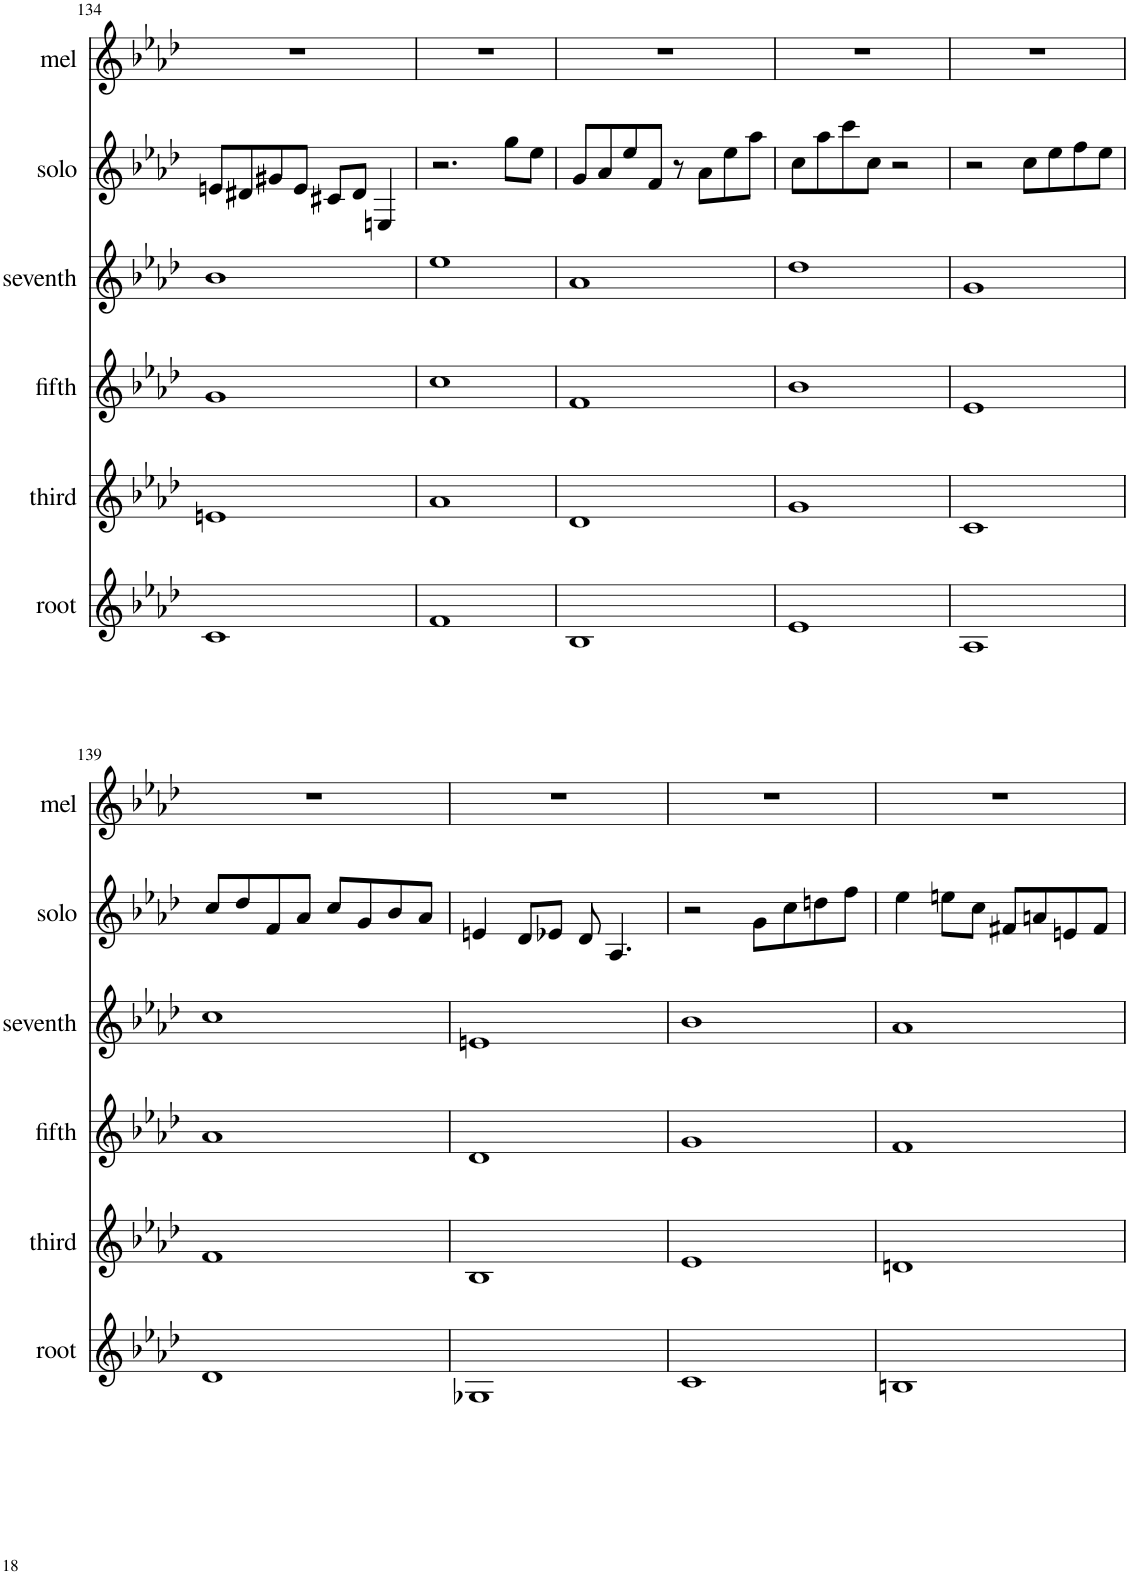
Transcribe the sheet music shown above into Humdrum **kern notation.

**kern	**kern	**kern	**kern	**kern	**kern
*part6	*part5	*part4	*part3	*part2	*part1
*staff6	*staff5	*staff4	*staff3	*staff2	*staff1
*I"root	*I"third	*I"fifth	*I"seventh	*I"solo	*I"mel
*I'root	*I'third	*I'fifth	*I'seventh	*I'solo	*I'mel
!!LO:PB:g=z
*clefG2	*clefG2	*clefG2	*clefG2	*clefG2	*clefG2
*k[b-e-a-d-]	*k[b-e-a-d-]	*k[b-e-a-d-]	*k[b-e-a-d-]	*k[b-e-a-d-]	*k[b-e-a-d-]
*M4/4	*M4/4	*M4/4	*M4/4	*M4/4	*M4/4
=134	=134	=134	=134	=134	=134
1c	1en	1g	1b-	8en/L	1r
.	.	.	.	8d#X/	.
.	.	.	.	8g#X/	.
.	.	.	.	8e/J	.
.	.	.	.	8c#X/L	.
.	.	.	.	8d#/J	.
.	.	.	.	4En/	.
=135	=135	=135	=135	=135	=135
1f	1a-	1cc	1ee-	2.r	1r
.	.	.	.	8gg\L	.
.	.	.	.	8ee-\J	.
=136	=136	=136	=136	=136	=136
1B-	1d-	1f	1a-	8g/L	1r
.	.	.	.	8a-/	.
.	.	.	.	8ee-/	.
.	.	.	.	8f/J	.
.	.	.	.	8r	.
.	.	.	.	8a-\L	.
.	.	.	.	8ee-\	.
.	.	.	.	8aa-\J	.
=137	=137	=137	=137	=137	=137
1e-	1g	1b-	1dd-	8cc\L	1r
.	.	.	.	8aa-\	.
.	.	.	.	8ccc\	.
.	.	.	.	8cc\J	.
.	.	.	.	2r	.
=138	=138	=138	=138	=138	=138
1A-	1c	1e-	1g	2r	1r
.	.	.	.	8cc\L	.
.	.	.	.	8ee-\	.
.	.	.	.	8ff\	.
.	.	.	.	8ee-\J	.
!!LO:LB:g=z
=139	=139	=139	=139	=139	=139
1d-	1f	1a-	1cc	8cc/L	1r
.	.	.	.	8dd-/	.
.	.	.	.	8f/	.
.	.	.	.	8a-/J	.
.	.	.	.	8cc/L	.
.	.	.	.	8g/	.
.	.	.	.	8b-/	.
.	.	.	.	8a-/J	.
=140	=140	=140	=140	=140	=140
1G-X	1B-	1d-	1en	4en/	1r
.	.	.	.	8d-/L	.
.	.	.	.	8e-X/J	.
.	.	.	.	8d-/	.
.	.	.	.	4.A-/	.
=141	=141	=141	=141	=141	=141
1c	1e-	1g	1b-	2r	1r
.	.	.	.	8g\L	.
.	.	.	.	8cc\	.
.	.	.	.	8ddn\	.
.	.	.	.	8ff\J	.
=142	=142	=142	=142	=142	=142
1Bn	1dn	1f	1a-	4ee-\	1r
.	.	.	.	8een\L	.
.	.	.	.	8cc\J	.
.	.	.	.	8f#X/L	.
.	.	.	.	8an/	.
.	.	.	.	8en/	.
.	.	.	.	8f#/J	.
=	=	=	=	=	=
*-	*-	*-	*-	*-	*-
